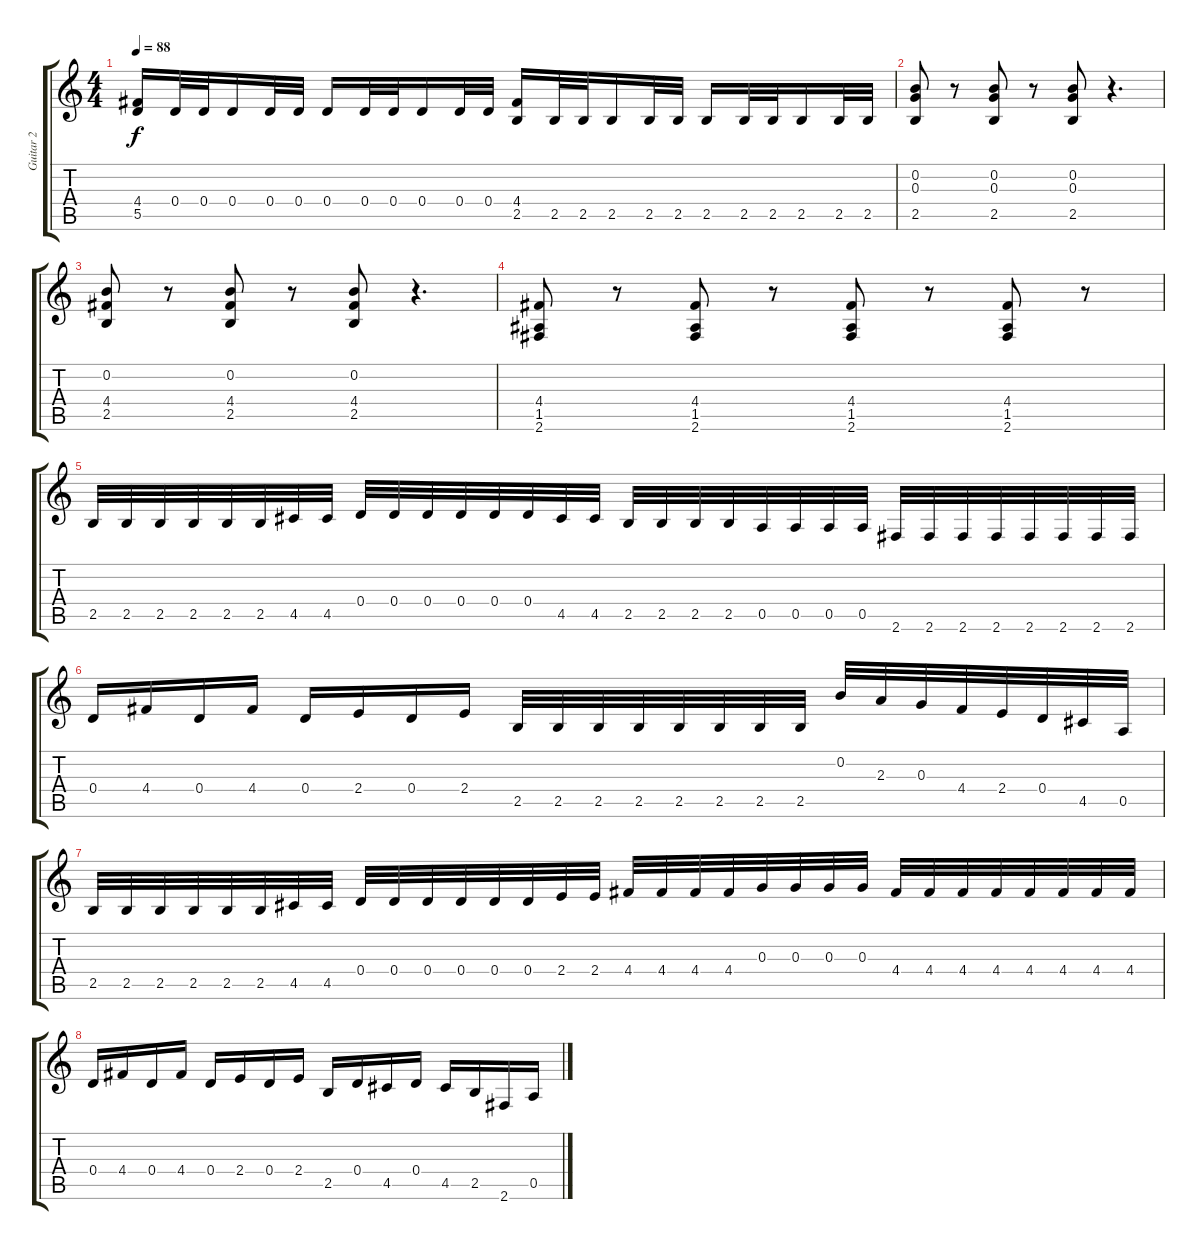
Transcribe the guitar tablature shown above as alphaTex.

\track ("Guitar 2" "Guitar 2") {instrument overdrivenguitar}
\staff {score tabs}
\tuning (E4 B3 G3 D3 A2 E2) {hide}
\ts (4 4)
\tempo 88
\clef g2
\ks c
(4.4 5.5).16{dy f} 0.4.32 0.4.32 0.4.16 0.4.32 0.4.32 0.4.16 0.4.32 0.4.32 0.4.16 0.4.32 0.4.32 (4.4 2.5).16 2.5.32 2.5.32 2.5.16 2.5.32 2.5.32 2.5.16 2.5.32 2.5.32 2.5.16 2.5.32 2.5.32 |
(0.2 0.3 2.5).8 r.8 (0.2 0.3 2.5).8 r.8 (0.2 0.3 2.5).8 r.4{d} |
(0.2 4.4 2.5).8 r.8 (0.2 4.4 2.5).8 r.8 (0.2 4.4 2.5).8 r.4{d} |
(4.4 1.5 2.6).8 r.8 (4.4 1.5 2.6).8 r.8 (4.4 1.5 2.6).8 r.8 (4.4 1.5 2.6).8 r.8 |
2.5.32 2.5.32 2.5.32 2.5.32 2.5.32 2.5.32 4.5.32 4.5.32 0.4.32 0.4.32 0.4.32 0.4.32 0.4.32 0.4.32 4.5.32 4.5.32 2.5.32 2.5.32 2.5.32 2.5.32 0.5.32 0.5.32 0.5.32 0.5.32 2.6.32 2.6.32 2.6.32 2.6.32 2.6.32 2.6.32 2.6.32 2.6.32 |
0.4.16 4.4.16 0.4.16 4.4.16 0.4.16 2.4.16 0.4.16 2.4.16 2.5.32 2.5.32 2.5.32 2.5.32 2.5.32 2.5.32 2.5.32 2.5.32 0.2.32 2.3.32 0.3.32 4.4.32 2.4.32 0.4.32 4.5.32 0.5.32 |
2.5.32 2.5.32 2.5.32 2.5.32 2.5.32 2.5.32 4.5.32 4.5.32 0.4.32 0.4.32 0.4.32 0.4.32 0.4.32 0.4.32 2.4.32 2.4.32 4.4.32 4.4.32 4.4.32 4.4.32 0.3.32 0.3.32 0.3.32 0.3.32 4.4.32 4.4.32 4.4.32 4.4.32 4.4.32 4.4.32 4.4.32 4.4.32 |
0.4.16 4.4.16 0.4.16 4.4.16 0.4.16 2.4.16 0.4.16 2.4.16 2.5.16 0.4.16 4.5.16 0.4.16 4.5.16 2.5.16 2.6.16 0.5.16
